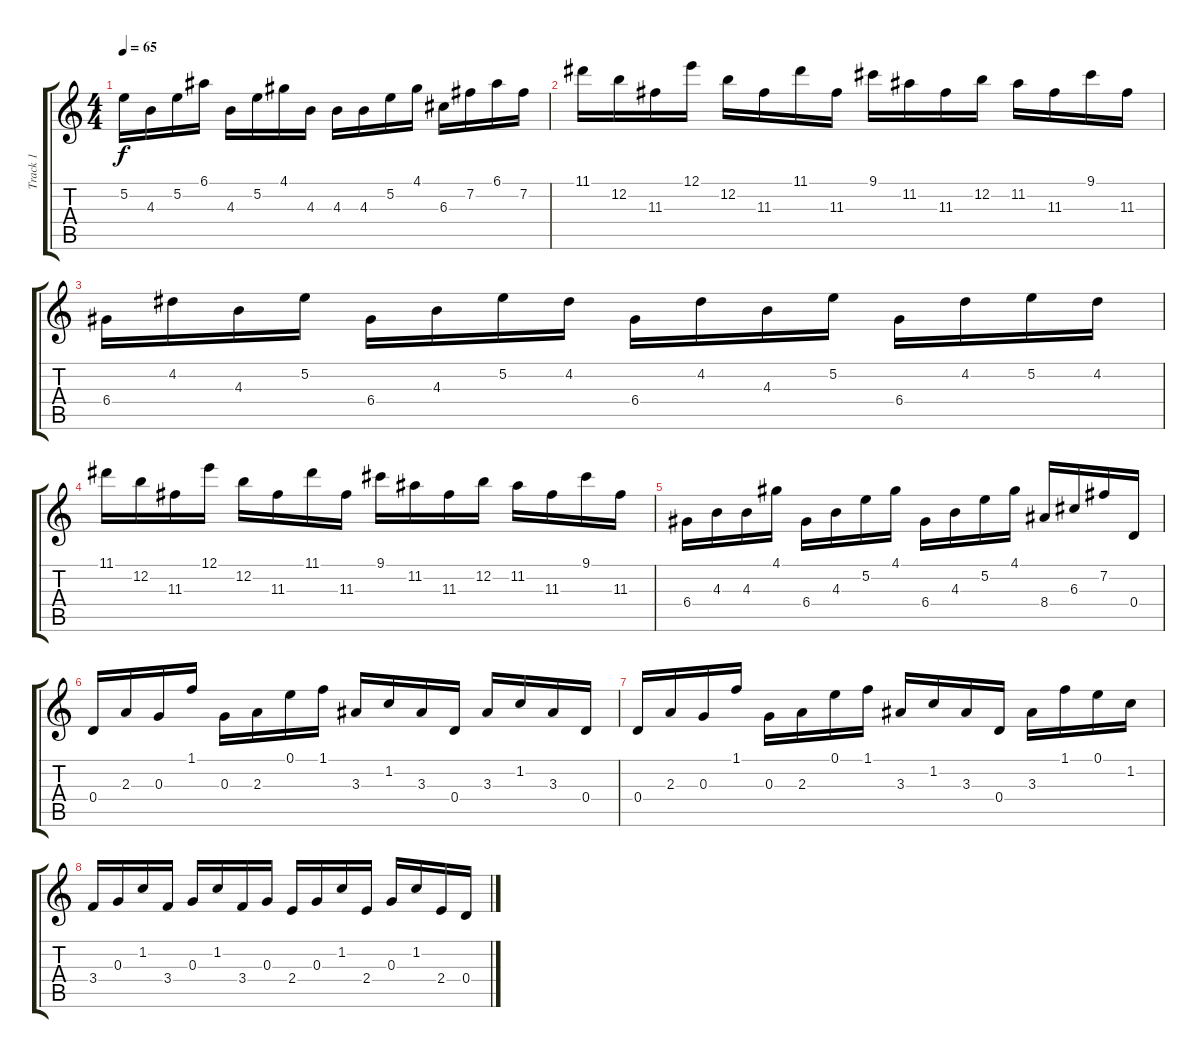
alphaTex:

\track ("Track 1" "Track 1") {instrument electricguitarclean}
\staff {score tabs}
\tuning (E4 B3 G3 D3 A2 E2) {hide}
\ts (4 4)
\tempo 65
\clef g2
\ks c
5.2.16{dy f} 4.3.16 5.2.16 6.1.16 4.3.16 5.2.16 4.1.16 4.3.16 4.3.16 4.3.16 5.2.16 4.1.16 6.3.16 7.2.16 6.1.16 7.2.16 |
11.1.16 12.2.16 11.3.16 12.1.16 12.2.16 11.3.16 11.1.16 11.3.16 9.1.16 11.2.16 11.3.16 12.2.16 11.2.16 11.3.16 9.1.16 11.3.16 |
6.4.16 4.2.16 4.3.16 5.2.16 6.4.16 4.3.16 5.2.16 4.2.16 6.4.16 4.2.16 4.3.16 5.2.16 6.4.16 4.2.16 5.2.16 4.2.16 |
11.1.16 12.2.16 11.3.16 12.1.16 12.2.16 11.3.16 11.1.16 11.3.16 9.1.16 11.2.16 11.3.16 12.2.16 11.2.16 11.3.16 9.1.16 11.3.16 |
6.4.16 4.3.16 4.3.16 4.1.16 6.4.16 4.3.16 5.2.16 4.1.16 6.4.16 4.3.16 5.2.16 4.1.16 8.4.16 6.3.16 7.2.16 0.4.16 |
0.4.16{instrument electricguitarclean} 2.3.16 0.3.16 1.1.16 0.3.16 2.3.16 0.1.16 1.1.16 3.3.16 1.2.16 3.3.16 0.4.16 3.3.16 1.2.16 3.3.16 0.4.16 |
0.4.16 2.3.16 0.3.16 1.1.16 0.3.16 2.3.16 0.1.16 1.1.16 3.3.16 1.2.16 3.3.16 0.4.16 3.3.16 1.1.16 0.1.16 1.2.16 |
3.4.16 0.3.16 1.2.16 3.4.16 0.3.16 1.2.16 3.4.16 0.3.16 2.4.16 0.3.16 1.2.16 2.4.16 0.3.16 1.2.16 2.4.16 0.4.16
